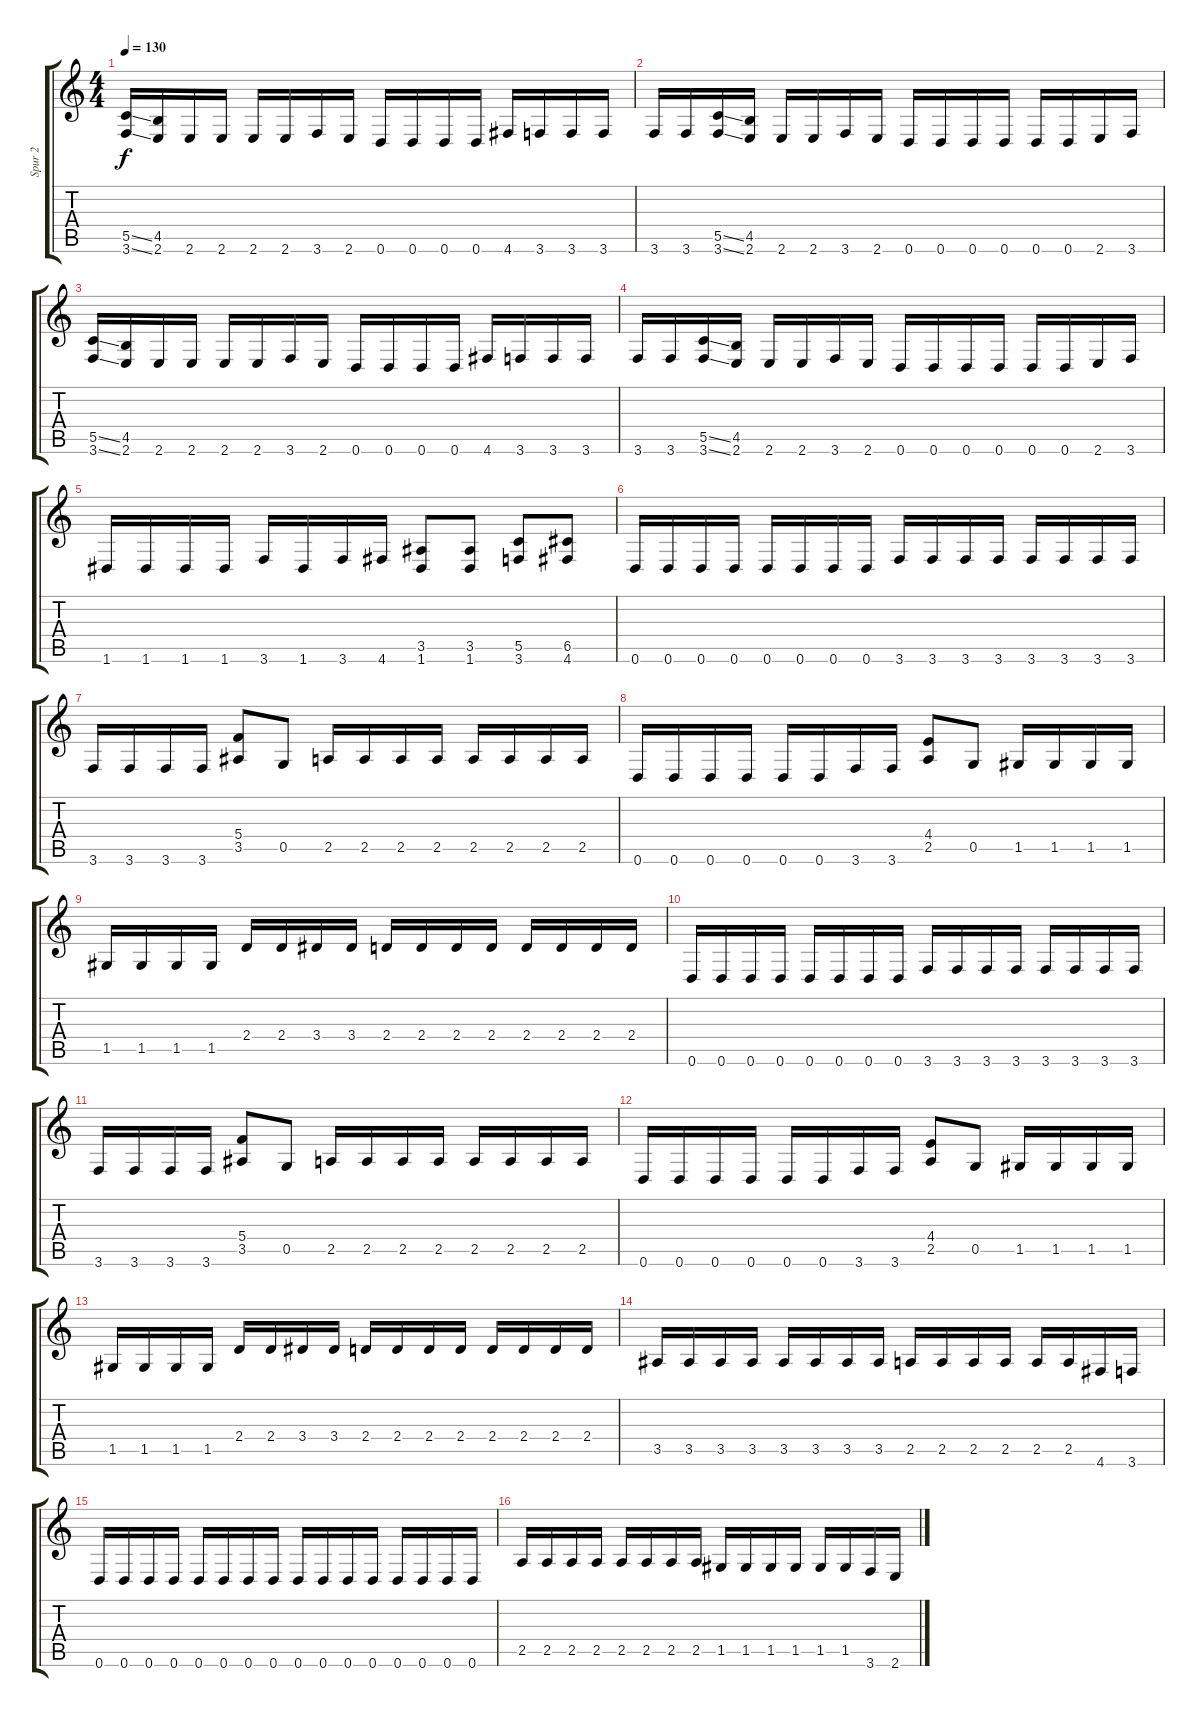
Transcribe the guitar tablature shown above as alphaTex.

\track ("Spur 2" "Spur 2") {instrument overdrivenguitar}
\staff {score tabs}
\tuning (D4 A3 F3 C3 G2 D2) {hide}
\ts (4 4)
\tempo 130
\clef g2
\ks c
(5.5{ss} 3.6{ss}).16{dy f} (4.5 2.6).16 2.6.16 2.6.16 2.6.16 2.6.16 3.6.16 2.6.16 0.6.16 0.6.16 0.6.16 0.6.16 4.6.16 3.6.16 3.6.16 3.6.16 |
3.6.16 3.6.16 (5.5{ss} 3.6{ss}).16 (4.5 2.6).16 2.6.16 2.6.16 3.6.16 2.6.16 0.6.16 0.6.16 0.6.16 0.6.16 0.6.16 0.6.16 2.6.16 3.6.16 |
(5.5{ss} 3.6{ss}).16 (4.5 2.6).16 2.6.16 2.6.16 2.6.16 2.6.16 3.6.16 2.6.16 0.6.16 0.6.16 0.6.16 0.6.16 4.6.16 3.6.16 3.6.16 3.6.16 |
3.6.16 3.6.16 (5.5{ss} 3.6{ss}).16 (4.5 2.6).16 2.6.16 2.6.16 3.6.16 2.6.16 0.6.16 0.6.16 0.6.16 0.6.16 0.6.16 0.6.16 2.6.16 3.6.16 |
1.6.16 1.6.16 1.6.16 1.6.16 3.6.16 1.6.16 3.6.16 4.6.16 (3.5 1.6).8 (3.5 1.6).8 (5.5 3.6).8 (6.5 4.6).8 |
0.6.16 0.6.16 0.6.16 0.6.16 0.6.16 0.6.16 0.6.16 0.6.16 3.6.16 3.6.16 3.6.16 3.6.16 3.6.16 3.6.16 3.6.16 3.6.16 |
3.6.16 3.6.16 3.6.16 3.6.16 (5.4 3.5).8 0.5.8 2.5.16 2.5.16 2.5.16 2.5.16 2.5.16 2.5.16 2.5.16 2.5.16 |
0.6.16 0.6.16 0.6.16 0.6.16 0.6.16 0.6.16 3.6.16 3.6.16 (4.4 2.5).8 0.5.8 1.5.16 1.5.16 1.5.16 1.5.16 |
1.5.16 1.5.16 1.5.16 1.5.16 2.4.16 2.4.16 3.4.16 3.4.16 2.4.16 2.4.16 2.4.16 2.4.16 2.4.16 2.4.16 2.4.16 2.4.16 |
0.6.16 0.6.16 0.6.16 0.6.16 0.6.16 0.6.16 0.6.16 0.6.16 3.6.16 3.6.16 3.6.16 3.6.16 3.6.16 3.6.16 3.6.16 3.6.16 |
3.6.16 3.6.16 3.6.16 3.6.16 (5.4 3.5).8 0.5.8 2.5.16 2.5.16 2.5.16 2.5.16 2.5.16 2.5.16 2.5.16 2.5.16 |
0.6.16 0.6.16 0.6.16 0.6.16 0.6.16 0.6.16 3.6.16 3.6.16 (4.4 2.5).8 0.5.8 1.5.16 1.5.16 1.5.16 1.5.16 |
1.5.16 1.5.16 1.5.16 1.5.16 2.4.16 2.4.16 3.4.16 3.4.16 2.4.16 2.4.16 2.4.16 2.4.16 2.4.16 2.4.16 2.4.16 2.4.16 |
3.5.16 3.5.16 3.5.16 3.5.16 3.5.16 3.5.16 3.5.16 3.5.16 2.5.16 2.5.16 2.5.16 2.5.16 2.5.16 2.5.16 4.6.16 3.6.16 |
0.6.16 0.6.16 0.6.16 0.6.16 0.6.16 0.6.16 0.6.16 0.6.16 0.6.16 0.6.16 0.6.16 0.6.16 0.6.16 0.6.16 0.6.16 0.6.16 |
2.5.16 2.5.16 2.5.16 2.5.16 2.5.16 2.5.16 2.5.16 2.5.16 1.5.16 1.5.16 1.5.16 1.5.16 1.5.16 1.5.16 3.6.16 2.6.16
